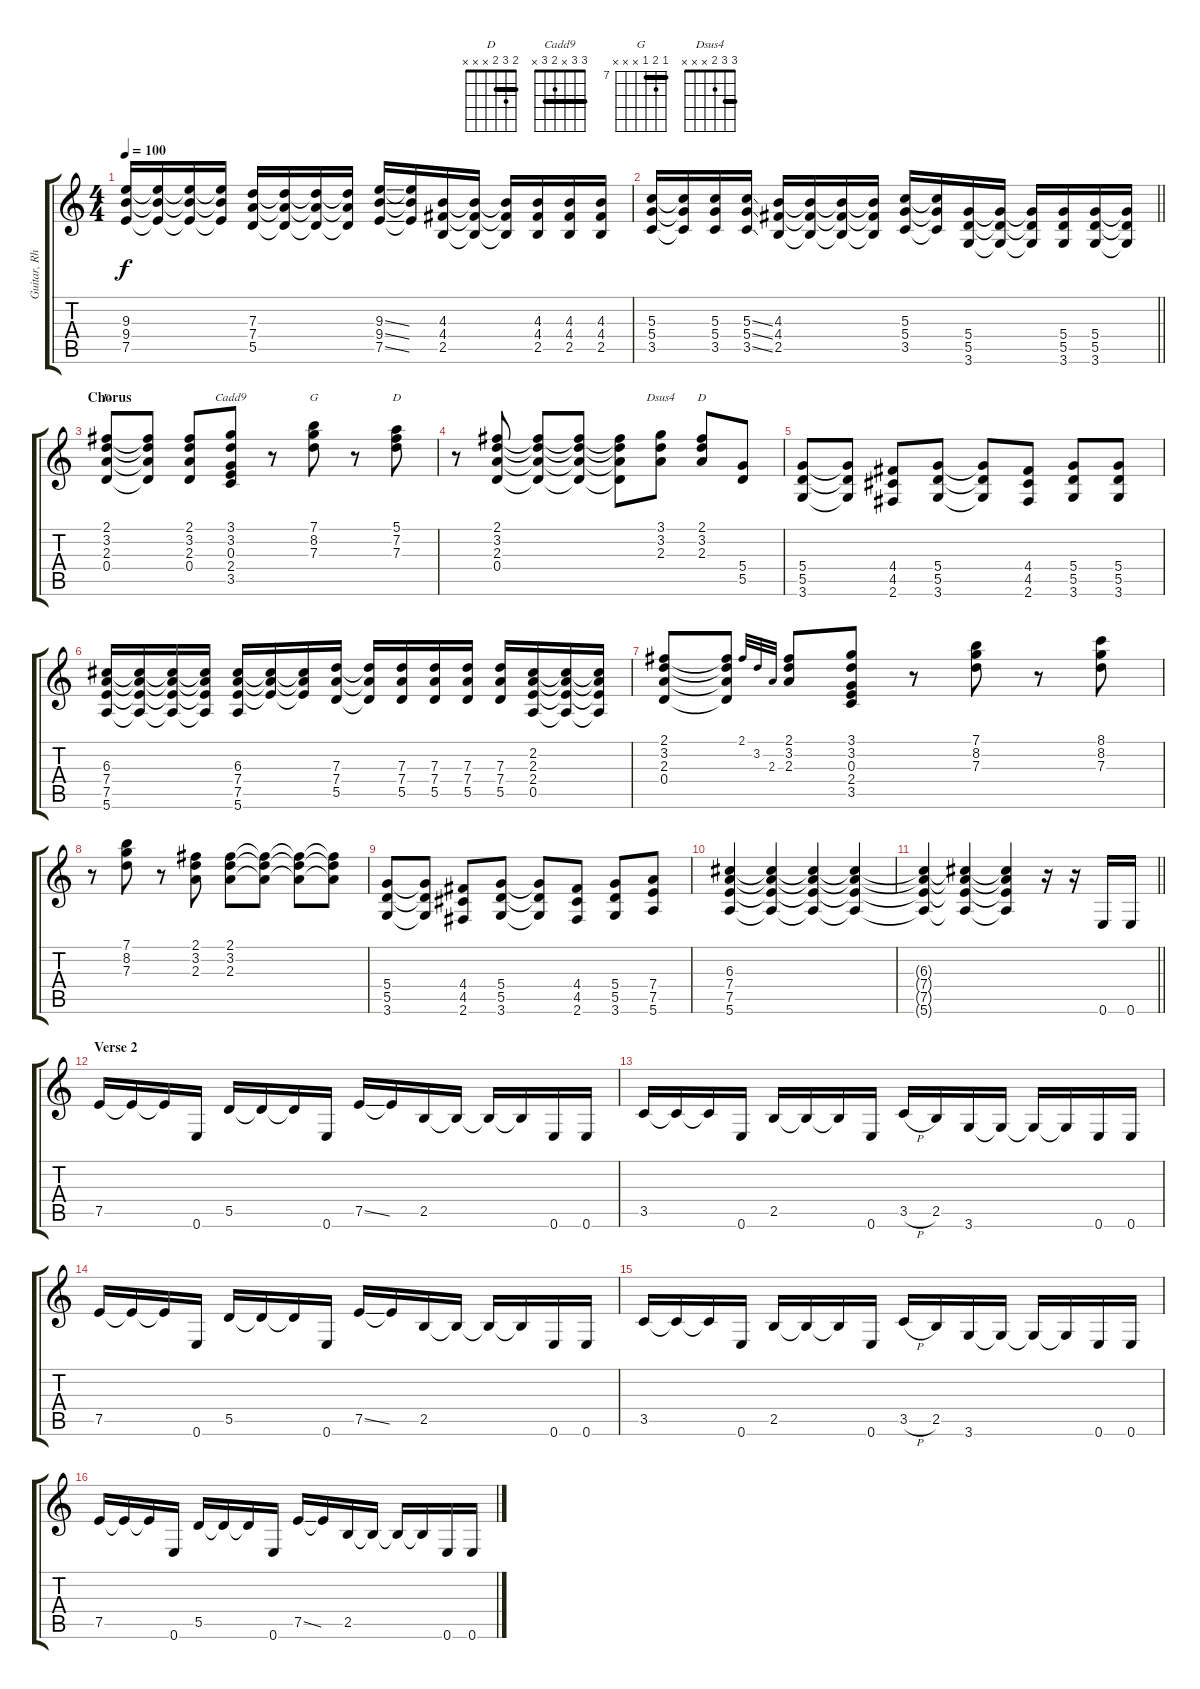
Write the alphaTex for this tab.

\track ("Guitar, Rhythm" "Guitar, Rh") {instrument distortionguitar}
\staff {score tabs}
\tuning (E4 B3 G3 D3 A2 E2) {hide}
\chord ("D" 2 3 2 0 x x) {barre 2}
\chord ("Cadd9" 3 3 x 2 3 x) {barre 3}
\chord ("G" 7 8 7 x x x) {firstfret 7 barre 7}
\chord ("D" 5 7 7 x x x) {firstfret 5}
\chord ("Dsus4" 3 3 2 x x x) {barre 3}
\chord ("D" 2 3 2 x x x) {barre 2}
\ts (4 4)
\tempo 100
\clef g2
\ks c
(9.3 9.4 7.5).16{dy f} (9.3{t} 9.4{t} 7.5{t}).16 (9.3{t} 9.4{t} 7.5{t}).16 (9.3{t} 9.4{t} 7.5{t}).16 (7.3 7.4 5.5).16 (7.3{t} 7.4{t} 5.5{t}).16 (7.3{t} 7.4{t} 5.5{t}).16 (7.3{t} 7.4{t} 5.5{t}).16 (9.3{ss} 9.4{ss} 7.5{ss}).16 (9.3{t} 9.4{t} 7.5{t}).16 (4.3 4.4 2.5).16 (4.3{t} 4.4{t} 2.5{t}).16 (4.3{t} 4.4{t} 2.5{t}).16 (4.3 4.4 2.5).16 (4.3 4.4 2.5).16 (4.3 4.4 2.5).16 |
\barLineRight lightlight
(5.3 5.4 3.5).16 (5.3{t} 5.4{t} 3.5{t}).16 (5.3 5.4 3.5).16 (5.3{ss} 5.4{ss} 3.5{ss}).16 (4.3 4.4 2.5).16 (4.3{t} 4.4{t} 2.5{t}).16 (4.3{t} 4.4{t} 2.5{t}).16 (4.3{t} 4.4{t} 2.5{t}).16 (5.3 5.4 3.5).16 (5.3{t} 5.4{t} 3.5{t}).16 (5.4 5.5 3.6).16 (5.4{t} 5.5{t} 3.6{t}).16 (5.4{t} 5.5{t} 3.6{t}).16 (5.4 5.5 3.6).16 (5.4 5.5 3.6).16 (5.4{t} 5.5{t} 3.6{t}).16 |
\section ("" "Chorus")
(2.1 3.2 2.3 0.4).8{ch "D"} (2.1{t} 3.2{t} 2.3{t} 0.4{t}).8 (2.1 3.2 2.3 0.4).8 (3.1 3.2 0.3 2.4 3.5).8{ch "Cadd9"} r.8 (7.1 8.2 7.3).8{ch "G"} r.8 (5.1 7.2 7.3).8{ch "D"} |
r.8 (2.1 3.2 2.3 0.4).8 (2.1{t} 3.2{t} 2.3{t} 0.4{t}).8 (2.1{t} 3.2{t} 2.3{t} 0.4{t}).8 (2.1{t} 3.2{t} 2.3{t} 0.4{t}).8 (3.1 3.2 2.3).8{ch "Dsus4"} (2.1 3.2 2.3).8{ch "D"} (5.4 5.5).8 |
(5.4 5.5 3.6).8 (5.4{t} 5.5{t} 3.6{t}).8 (4.4 4.5 2.6).8 (5.4 5.5 3.6).8 (5.4{t} 5.5{t} 3.6{t}).8 (4.4 4.5 2.6).8 (5.4 5.5 3.6).8 (5.4 5.5 3.6).8 |
(6.3 7.4 7.5 5.6).16 (6.3{t} 7.4{t} 7.5{t} 5.6{t}).16 (6.3{t} 7.4{t} 7.5{t} 5.6{t}).16 (6.3{t} 7.4{t} 7.5{t} 5.6{t}).16 (6.3 7.4 7.5 5.6).16 (6.3{t} 7.4{t} 7.5{t}).16 (6.3{t} 7.4{t} 7.5{t}).16 (7.3 7.4 5.5).16 (7.3{t} 7.4{t} 5.5{t}).16 (7.3 7.4 5.5).16 (7.3 7.4 5.5).16 (7.3 7.4 5.5).16 (7.3 7.4 5.5).16 (2.2 2.3 2.4 0.5).16 (2.2{t} 2.3{t} 2.4{t} 0.5{t}).16 (2.2{t} 2.3{t} 2.4{t} 0.5{t}).16 |
(2.1 3.2 2.3 0.4).8 (2.1{t} 3.2{t} 2.3{t} 0.4{t}).8 2.1.32{gr onbeat} 3.2.32{gr onbeat} 2.3.32{gr onbeat} (2.1 3.2 2.3).8 (3.1 3.2 0.3 2.4 3.5).8 r.8 (7.1 8.2 7.3).8 r.8 (8.1 8.2 7.3).8 |
r.8 (7.1 8.2 7.3).8 r.8 (2.1 3.2 2.3).8 (2.1 3.2 2.3).8 (2.1{t} 3.2{t} 2.3{t}).8 (2.1{t} 3.2{t} 2.3{t}).8 (2.1{t} 3.2{t} 2.3{t}).8 |
(5.4 5.5 3.6).8 (5.4{t} 5.5{t} 3.6{t}).8 (4.4 4.5 2.6).8 (5.4 5.5 3.6).8 (5.4{t} 5.5{t} 3.6{t}).8 (4.4 4.5 2.6).8 (5.4 5.5 3.6).8 (7.4 7.5 5.6).8 |
(6.3 7.4 7.5 5.6).4 (6.3{t} 7.4{t} 7.5{t} 5.6{t}).4 (6.3{t} 7.4{t} 7.5{t} 5.6{t}).4 (6.3{t} 7.4{t} 7.5{t} 5.6{t}).4 |
\barLineRight lightlight
(6.3{t} 7.4{t} 7.5{t} 5.6{t}).4 (6.3{t} 7.4{t} 7.5{t} 5.6{t}).4 (6.3{t} 7.4{t} 7.5{t} 5.6{t}).4 r.16 r.16 0.6.16 0.6.16 |
\section ("" "Verse 2")
7.5.16 7.5{t}.16 7.5{t}.16 0.6.16 5.5.16 5.5{t}.16 5.5{t}.16 0.6.16 7.5{ss}.16 7.5{t}.16 2.5.16 2.5{t}.16 2.5{t}.16 2.5{t}.16 0.6.16 0.6.16 |
3.5.16 3.5{t}.16 3.5{t}.16 0.6.16 2.5.16 2.5{t}.16 2.5{t}.16 0.6.16 3.5{h}.16 2.5.16 3.6.16 3.6{t}.16 3.6{t}.16 3.6{t}.16 0.6.16 0.6.16 |
7.5.16 7.5{t}.16 7.5{t}.16 0.6.16 5.5.16 5.5{t}.16 5.5{t}.16 0.6.16 7.5{ss}.16 7.5{t}.16 2.5.16 2.5{t}.16 2.5{t}.16 2.5{t}.16 0.6.16 0.6.16 |
3.5.16 3.5{t}.16 3.5{t}.16 0.6.16 2.5.16 2.5{t}.16 2.5{t}.16 0.6.16 3.5{h}.16 2.5.16 3.6.16 3.6{t}.16 3.6{t}.16 3.6{t}.16 0.6.16 0.6.16 |
7.5.16 7.5{t}.16 7.5{t}.16 0.6.16 5.5.16 5.5{t}.16 5.5{t}.16 0.6.16 7.5{ss}.16 7.5{t}.16 2.5.16 2.5{t}.16 2.5{t}.16 2.5{t}.16 0.6.16 0.6.16
